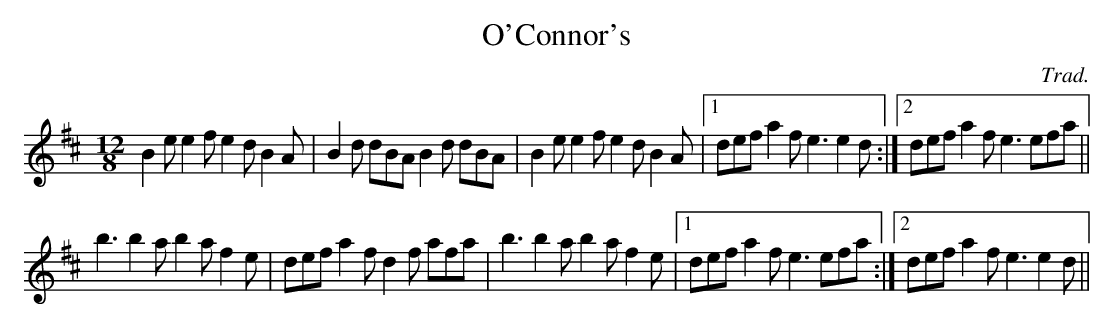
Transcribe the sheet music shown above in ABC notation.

X:1
T:O'Connor's
C:Trad.
M:12/8
L:1/8
K:D
B2e e2f e2d B2A|B2d dBA B2d dBA|B2e e2f e2d B2A|1 def a2f e3 e2d:|2 def a2f e3 efa||
b3 b2a b2a f2e|def a2f d2f afa|b3 b2a b2a f2e|1 def a2f e3 efa:|2 def a2f e3 e2d||
